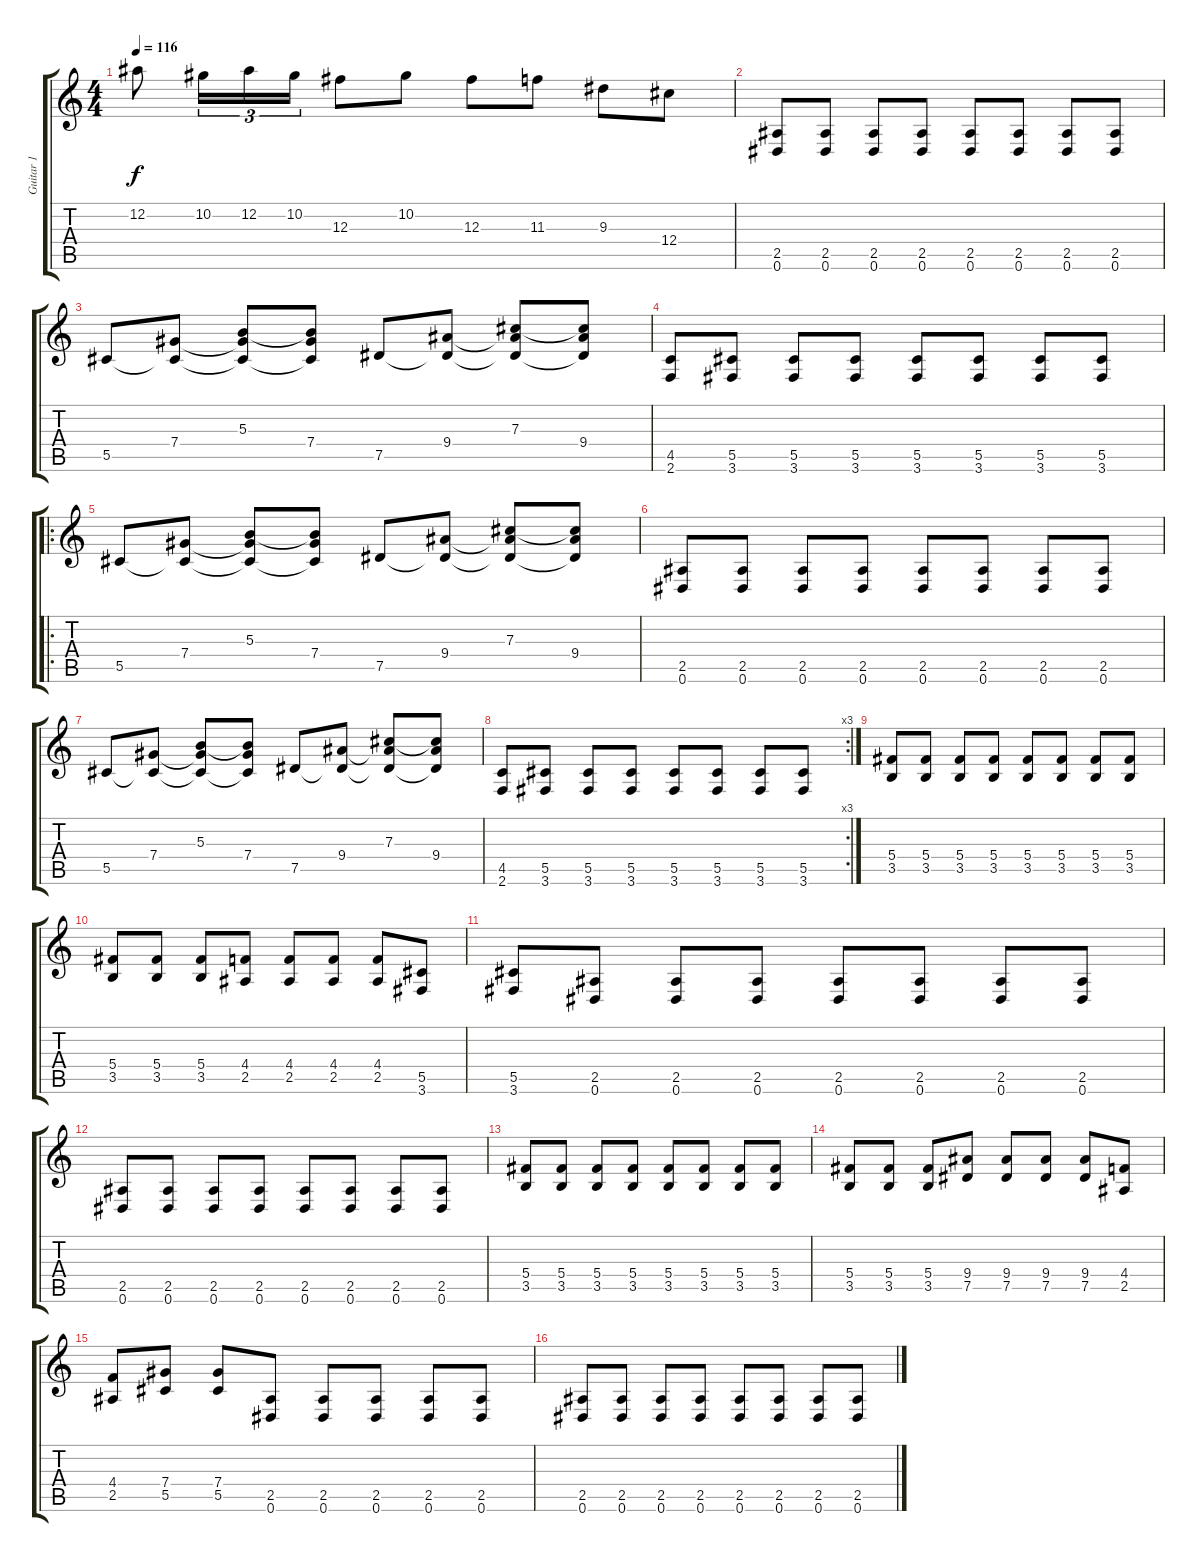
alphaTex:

\track ("Guitar 1" "Guitar 1") {instrument distortionguitar}
\staff {score tabs}
\tuning (Eb4 Bb3 Gb3 Db3 Ab2 Eb2) {hide}
\ts (4 4)
\tempo 116
\clef g2
\ks c
12.2.8{dy f volume 10} 10.2.16{tu (3 2)} 12.2.16{tu (3 2)} 10.2.16{tu (3 2)} 12.3.8 10.2.8 12.3.8 11.3.8 9.3.8 12.4.8 |
(2.5 0.6).8{volume 13 balance 16 instrument distortionguitar} (2.5 0.6).8 (2.5 0.6).8 (2.5 0.6).8 (2.5 0.6).8 (2.5 0.6).8 (2.5 0.6).8 (2.5 0.6).8 |
5.5.8 (7.4 5.5{t}).8 (5.3 7.4{t} 5.5{t}).8 (5.3{t} 7.4 5.5{t}).8 7.5.8 (9.4 7.5{t}).8 (7.3 9.4{t} 7.5{t}).8 (7.3{t} 9.4 7.5{t}).8 |
(4.5 2.6).8 (5.5 3.6).8 (5.5 3.6).8 (5.5 3.6).8 (5.5 3.6).8 (5.5 3.6).8 (5.5 3.6).8 (5.5 3.6).8 |
\ro
5.5.8 (7.4 5.5{t}).8 (5.3 7.4{t} 5.5{t}).8 (5.3{t} 7.4 5.5{t}).8 7.5.8 (9.4 7.5{t}).8 (7.3 9.4{t} 7.5{t}).8 (7.3{t} 9.4 7.5{t}).8 |
(2.5 0.6).8 (2.5 0.6).8 (2.5 0.6).8 (2.5 0.6).8 (2.5 0.6).8 (2.5 0.6).8 (2.5 0.6).8 (2.5 0.6).8 |
5.5.8 (7.4 5.5{t}).8 (5.3 7.4{t} 5.5{t}).8 (5.3{t} 7.4 5.5{t}).8 7.5.8 (9.4 7.5{t}).8 (7.3 9.4{t} 7.5{t}).8 (7.3{t} 9.4 7.5{t}).8 |
\rc 3
(4.5 2.6).8 (5.5 3.6).8 (5.5 3.6).8 (5.5 3.6).8 (5.5 3.6).8 (5.5 3.6).8 (5.5 3.6).8 (5.5 3.6).8 |
(5.4 3.5).8 (5.4 3.5).8 (5.4 3.5).8 (5.4 3.5).8 (5.4 3.5).8 (5.4 3.5).8 (5.4 3.5).8 (5.4 3.5).8 |
(5.4 3.5).8 (5.4 3.5).8 (5.4 3.5).8 (4.4 2.5).8 (4.4 2.5).8 (4.4 2.5).8 (4.4 2.5).8 (5.5 3.6).8 |
(5.5 3.6).8 (2.5 0.6).8 (2.5 0.6).8 (2.5 0.6).8 (2.5 0.6).8 (2.5 0.6).8 (2.5 0.6).8 (2.5 0.6).8 |
(2.5 0.6).8 (2.5 0.6).8 (2.5 0.6).8 (2.5 0.6).8 (2.5 0.6).8 (2.5 0.6).8 (2.5 0.6).8 (2.5 0.6).8 |
(5.4 3.5).8 (5.4 3.5).8 (5.4 3.5).8 (5.4 3.5).8 (5.4 3.5).8 (5.4 3.5).8 (5.4 3.5).8 (5.4 3.5).8 |
(5.4 3.5).8 (5.4 3.5).8 (5.4 3.5).8 (9.4 7.5).8 (9.4 7.5).8 (9.4 7.5).8 (9.4 7.5).8 (4.4 2.5).8 |
(4.4 2.5).8 (7.4 5.5).8 (7.4 5.5).8 (2.5 0.6).8 (2.5 0.6).8 (2.5 0.6).8 (2.5 0.6).8 (2.5 0.6).8 |
(2.5 0.6).8 (2.5 0.6).8 (2.5 0.6).8 (2.5 0.6).8 (2.5 0.6).8 (2.5 0.6).8 (2.5 0.6).8 (2.5 0.6).8
